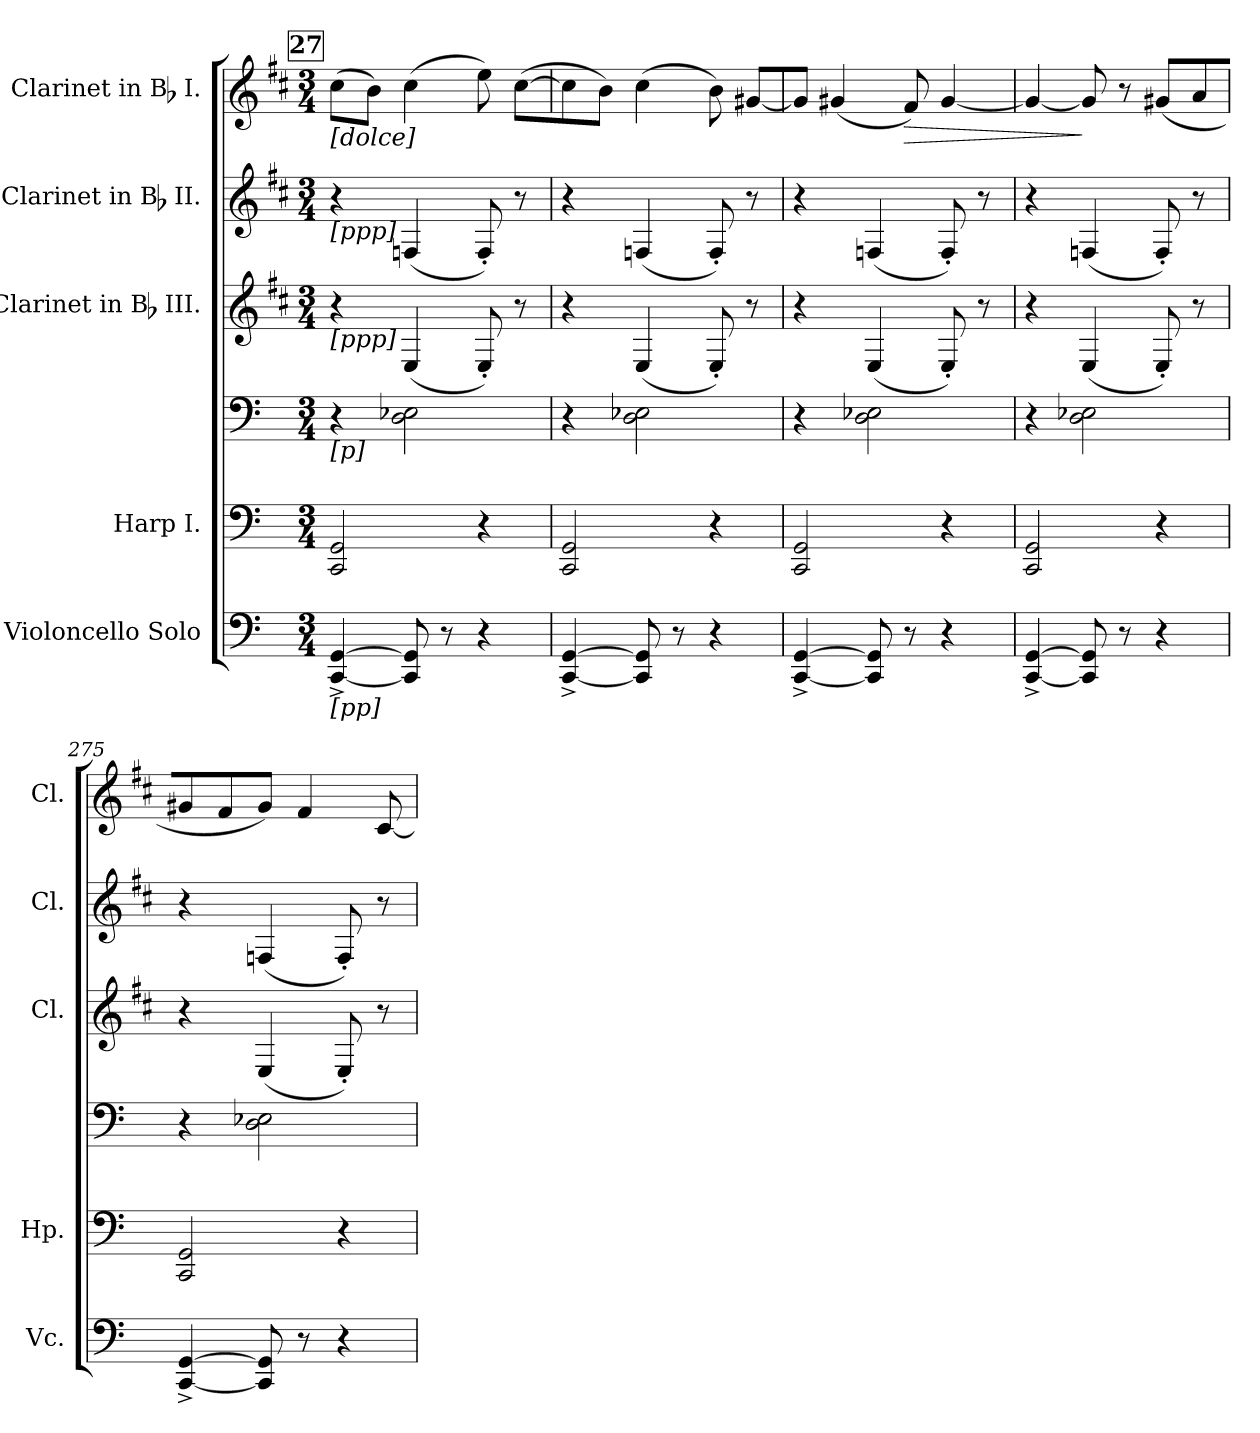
**kern	**kern	**kern	**kern	**kern	**kern	**dynam
*part5	*part4	*part4	*part3	*part2	*part1	*part1
*staff6	*staff5	*staff4	*staff3	*staff2	*staff1	*staff1
*I"Violoncello Solo	*I"Harp I.	*	*I"Clarinet in Bb III.	*I"Clarinet in Bb II.	*I"Clarinet in Bb I.	*
*I'Vc.	*I'Hp.	*	*I'Cl.	*I'Cl.	*I'Cl.	*
!!LO:PB:g=z
*clefF4	*clefF4	*clefF4	*clefG2	*clefG2	*clefG2	*
*	*	*	*ITrd1c2	*ITrd1c2	*ITrd1c2	*
*k[]	*k[]	*k[]	*k[]	*k[]	*k[]	*
*C:	*C:	*C:	*C:	*C:	*C:	*
*M3/4	*M3/4	*M3/4	*M3/4	*M3/4	*M3/4	*
*MM88	*MM88	*MM88	*MM88	*MM88	*MM88	*
!!LO:REH:place=s1:B:color=#000000:enc=box:fs=19.9975:t=27
=271	=271	=271	=271	=271	=271	=271
!	!	!	!	!	!LO:TX:b:i:t=[dolce]	!
!	!	!	!	!LO:TX:b:t=[ppp]	!	!
!	!	!	!LO:TX:b:t=[ppp]	!	!	!
!	!	!LO:TX:b:t=[p]	!	!	!	!
!LO:TX:b:t=[pp]	!	!	!	!	!	!
[<4CCi/^ [>4GGi^	2CCi/ 2GGi	4r	4r	4r	(8bi\L	.
.	.	.	.	.	8ai\J)	.
8CCi/] 8GGi]	.	2Di\ 2E-Xi	(4Di/	(4E-Xi/	(4bi\	.
8r	.	.	.	.	.	.
4r	4r	.	8D'i/)	8E-'i/)	8ddi\)	.
.	.	.	8r	8r	([>8bi\L	.
=272	=272	=272	=272	=272	=272	=272
[<4CCi/^ [>4GGi^	2CCi/ 2GGi	4r	4r	4r	8bi\]	.
.	.	.	.	.	8ai\J)	.
8CCi/] 8GGi]	.	2Di\ 2E-Xi	(4Di/	(4E-Xi/	(4bi\	.
8r	.	.	.	.	.	.
4r	4r	.	8D'i/)	8E-'i/)	8ai\)	.
.	.	.	8r	8r	[<8f#Xi/L	.
!!LO:PB:g=z
=273	=273	=273	=273	=273	=273	=273
[<4CCi/^ [>4GGi^	2CCi/ 2GGi	4r	4r	4r	8f#i/J]	.
.	.	.	.	.	(4f#Xi/	.
8CCi/] 8GGi]	.	2Di\ 2E-Xi	(4Di/	(4E-Xi/	.	.
!	!	!	!	!	!	!LO:HP:b
8r	.	.	.	.	8ei/)	>
4r	4r	.	8D'i/)	8E-'i/)	[<4f#i/	.
.	.	.	8r	8r	.	.
=274	=274	=274	=274	=274	=274	=274
[<4CCi/^ [>4GGi^	2CCi/ 2GGi	4r	4r	4r	4f#i/_<	.
8CCi/] 8GGi]	.	2Di\ 2E-Xi	(4Di/	(4E-Xi/	8f#i/]	]
8r	.	.	.	.	8r	.
4r	4r	.	8D'i/)	8E-'i/)	(8f#Xi/L	.
.	.	.	8r	8r	8gi/	.
=275	=275	=275	=275	=275	=275	=275
[<4CCi/^ [>4GGi^	2CCi/ 2GGi	4r	4r	4r	8f#Xi/	.
.	.	.	.	.	8ei/	.
8CCi/] 8GGi]	.	2Di\ 2E-Xi	(4Di/	(4E-Xi/	8f#i/J)	.
8r	.	.	.	.	4ei/	.
4r	4r	.	8D'i/)	8E-'i/)	.	.
.	.	.	8r	8r	[<8Bi/	.
=	=	=	=	=	=	=
*-	*-	*-	*-	*-	*-	*-
